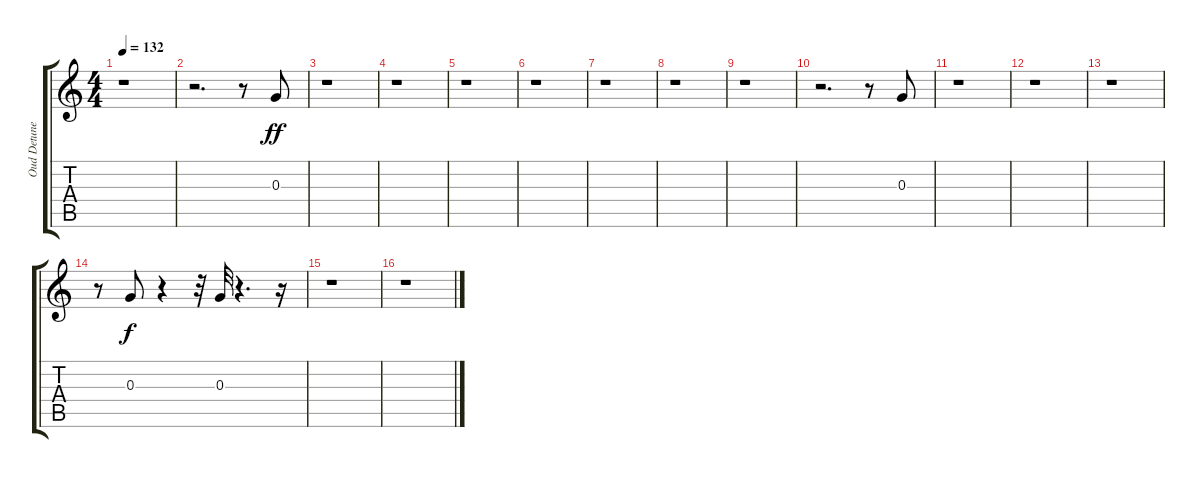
\track ("Oud Detune" "Oud Detune") {instrument banjo}
\staff {score tabs}
\tuning (E4 B3 G3 D3 A2 E2) {hide}
\displaytranspose 12
\ts (4 4)
\tempo 132
\clef g2
\ks c
r.1{dy ff} |
r.2{d} r.8 0.3.8 |
r.1 |
r.1 |
r.1 |
r.1 |
r.1 |
r.1 |
r.1 |
r.2{d} r.8 0.3.8 |
r.1 |
r.1 |
r.1 |
r.8 0.3.8{dy f} r.4 r.32 0.3.32 r.4{d} r.16 |
r.1 |
r.1
